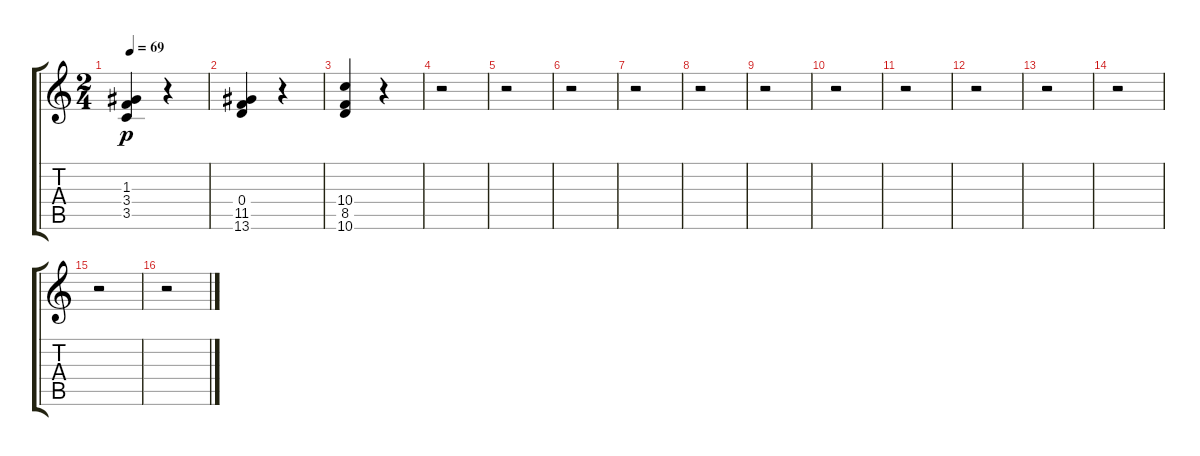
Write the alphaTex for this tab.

\track "" {instrument acousticguitarnylon}
\staff {score tabs}
\tuning (E4 B3 G3 D3 A2 E2) {hide}
\ts (2 4)
\tempo 69
\clef g2
\ks c
(1.3 3.4 3.5).4{dy p} r.4 |
(0.4 11.5 13.6).4 r.4 |
(10.4 8.5 10.6).4 r.4 |
r.2 |
r.2 |
r.2 |
r.2 |
r.2 |
r.2 |
r.2 |
r.2 |
r.2 |
r.2 |
r.2 |
r.2 |
r.2
